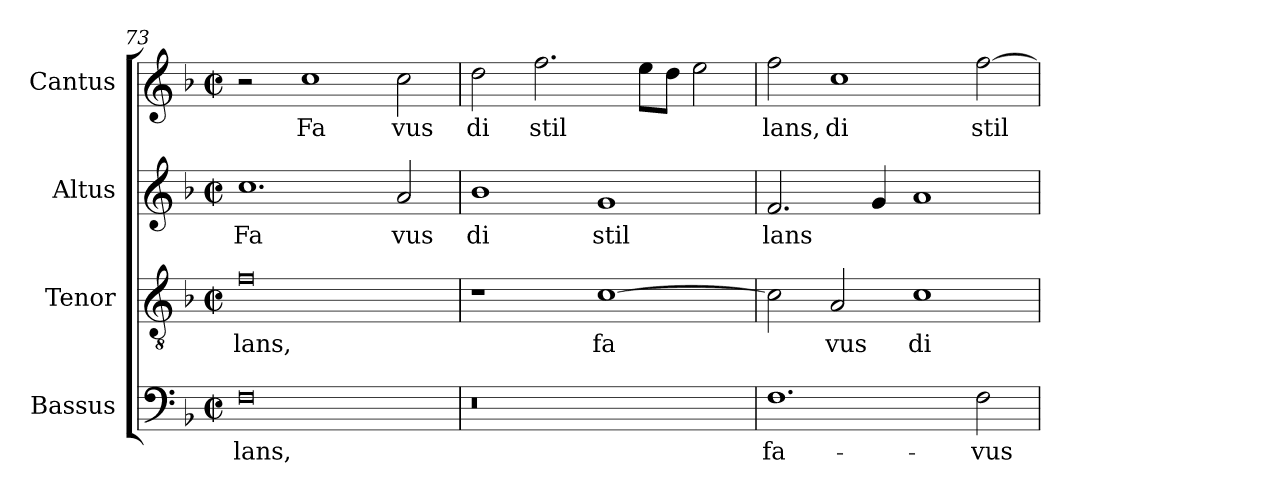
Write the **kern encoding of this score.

**kern	**text	**kern	**text	**kern	**text	**kern	**text
*part4	*part4	*part3	*part3	*part2	*part2	*part1	*part1
*staff4	*staff4	*staff3	*staff3	*staff2	*staff2	*staff1	*staff1
*I"Bassus	*	*I"Tenor	*	*I"Altus	*	*I"Cantus	*
*clefF4	*	*clefGv2	*	*clefG2	*	*clefG2	*
*k[b-]	*	*k[b-]	*	*k[b-]	*	*k[b-]	*
*F:	*	*F:	*	*F:	*	*F:	*
*M2/2	*	*M2/2	*	*M2/2	*	*M2/2	*
*met(c|)	*	*met(c|)	*	*met(c|)	*	*met(c|)	*
=73	=73	=73	=73	=73	=73	=73	=73
!	!LO:LY:b:cj	!	!LO:LY:b:cj	!	!LO:LY:b:cj	!	!
0F	-lans,	0f	lans,	1.cc	Fa	2r	.
!	!	!	!	!	!	!	!LO:LY:b:cj
.	.	.	.	.	.	1cc	Fa
!	!	!	!	!	!LO:LY:b:cj	!	!LO:LY:b:cj
.	.	.	.	2a/	vus	2cc\	vus
=74	=74	=74	=74	=74	=74	=74	=74
!	!	!	!	!	!LO:LY:b:cj	!	!LO:LY:b:cj
0r	.	1r	.	1b-	di	2dd\	di
!	!	!	!	!	!	!	!LO:LY:b:cj
.	.	.	.	.	.	2.ff\	stil
!	!	!	!LO:LY:b:cj	!	!LO:LY:b:cj	!	!
.	.	[>1c	fa	1g	stil	.	.
!	!	!	!	!	!	!	!LO:LY:b:cj
.	.	.	.	.	.	8ee\L	.
!	!	!	!	!	!	!	!LO:LY:b:cj
.	.	.	.	.	.	8dd\J	.
!	!	!	!	!	!	!	!LO:LY:b:cj
.	.	.	.	.	.	2ee\	.
=75	=75	=75	=75	=75	=75	=75	=75
!	!LO:LY:b:cj	!	!LO:LY:b:cj	!	!LO:LY:b:cj	!	!LO:LY:b:cj
1.F	fa-	2c\]	.	2.f/	lans	2ff\	lans,
!	!	!	!LO:LY:b:cj	!	!	!	!LO:LY:b:cj
.	.	2A/	vus	.	.	1cc	di
!	!	!	!	!	!LO:LY:b:cj	!	!
.	.	.	.	4g/	.	.	.
!	!	!	!LO:LY:b:cj	!	!LO:LY:b:cj	!	!
.	.	1c	di	1a	.	.	.
!	!LO:LY:b:cj	!	!	!	!	!	!LO:LY:b:cj
2F\	-vus	.	.	.	.	[>2ff\	stil
=	=	=	=	=	=	=	=
*-	*-	*-	*-	*-	*-	*-	*-
